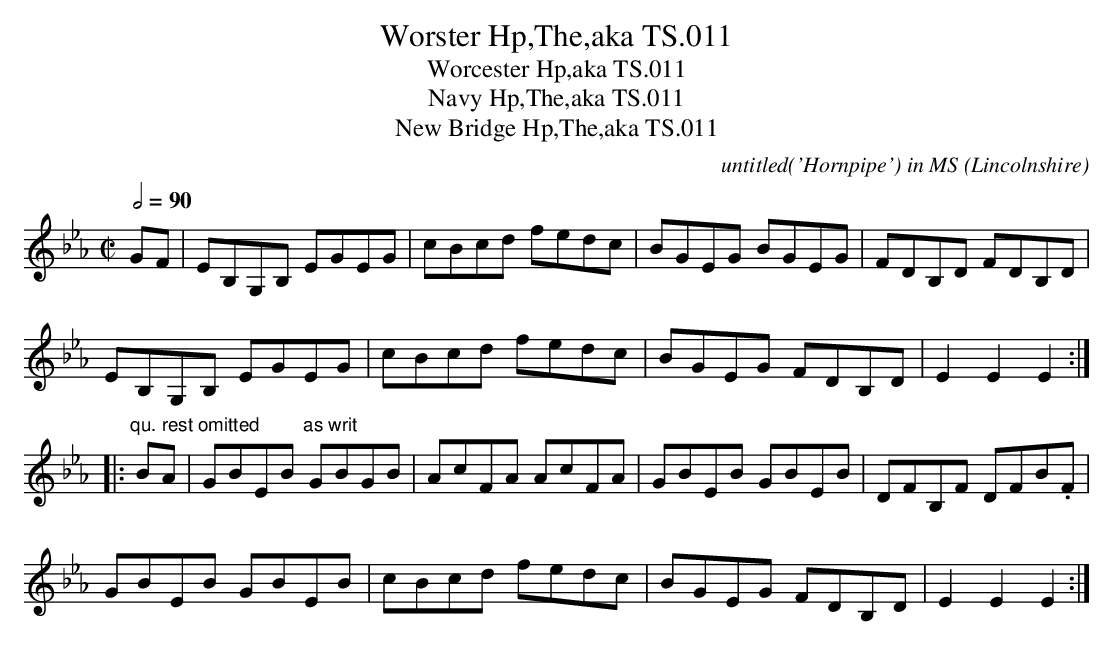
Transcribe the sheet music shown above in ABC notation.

X:1
T:Worster Hp,The,aka TS.011
T:Worcester Hp,aka TS.011
T:Navy Hp,The,aka TS.011
T:New Bridge Hp,The,aka TS.011
C:untitled('Hornpipe') in MS
L:1/8
M:C|
O:Lincolnshire
Q:1/2=90
K:Eb
GF|EB,G,B, EGEG|cBcd fedc|BGEG BGEG|FDB,D FDB,D|!
EB,G,B, EGEG|cBcd fedc|BGEG FDB,D|E2E2E2:|!
|:"qu. rest omitted"BA|GBEB "as writ"GBGB|AcFA AcFA|GBEB GBEB|DFB,F DFB.F|!
GBEB GBEB|cBcd fedc|BGEG FDB,D|E2E2E2:|]
